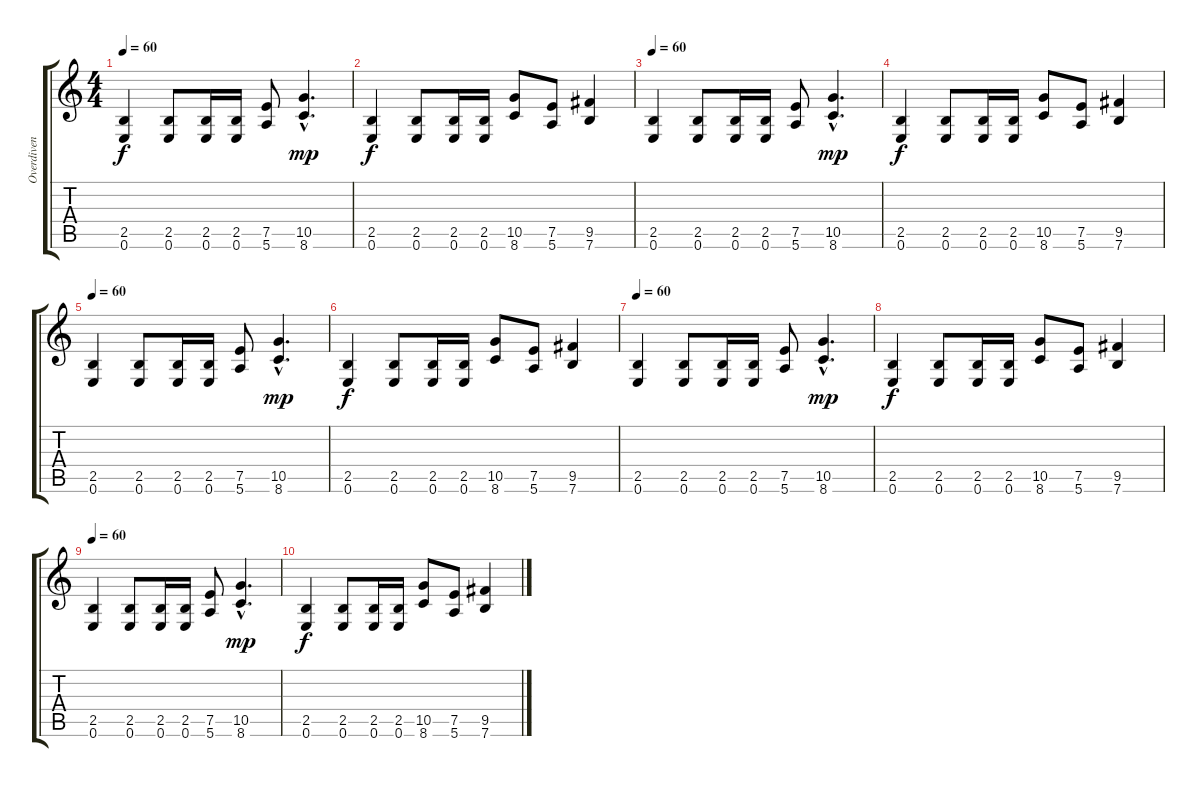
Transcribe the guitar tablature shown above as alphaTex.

\track ("Overdiven Guitar 1" "Overdiven ") {instrument overdrivenguitar}
\staff {score tabs}
\tuning (E4 B3 G3 D3 A2 E2) {hide}
\ts (4 4)
\tempo 60
\clef g2
\ks c
(2.5 0.6).4{dy f} (2.5 0.6).8 (2.5 0.6).16 (2.5 0.6).16 (7.5 5.6).8 (10.5{hac} 8.6{hac}).4{d dy mp} |
(2.5 0.6).4{dy f} (2.5 0.6).8 (2.5 0.6).16 (2.5 0.6).16 (10.5 8.6).8 (7.5 5.6).8 (9.5 7.6).4 |
\tempo 60
(2.5 0.6).4 (2.5 0.6).8 (2.5 0.6).16 (2.5 0.6).16 (7.5 5.6).8 (10.5{hac} 8.6{hac}).4{d dy mp} |
(2.5 0.6).4{dy f} (2.5 0.6).8 (2.5 0.6).16 (2.5 0.6).16 (10.5 8.6).8 (7.5 5.6).8 (9.5 7.6).4 |
\tempo 60
(2.5 0.6).4 (2.5 0.6).8 (2.5 0.6).16 (2.5 0.6).16 (7.5 5.6).8 (10.5{hac} 8.6{hac}).4{d dy mp} |
(2.5 0.6).4{dy f} (2.5 0.6).8 (2.5 0.6).16 (2.5 0.6).16 (10.5 8.6).8 (7.5 5.6).8 (9.5 7.6).4 |
\tempo 60
(2.5 0.6).4 (2.5 0.6).8 (2.5 0.6).16 (2.5 0.6).16 (7.5 5.6).8{volume 3} (10.5{hac} 8.6{hac}).4{d dy mp} |
(2.5 0.6).4{dy f} (2.5 0.6).8 (2.5 0.6).16 (2.5 0.6).16 (10.5 8.6).8 (7.5 5.6).8 (9.5 7.6).4 |
\tempo 60
(2.5 0.6).4 (2.5 0.6).8 (2.5 0.6).16 (2.5 0.6).16 (7.5 5.6).8{volume 0} (10.5{hac} 8.6{hac}).4{d dy mp} |
(2.5 0.6).4{dy f} (2.5 0.6).8 (2.5 0.6).16 (2.5 0.6).16 (10.5 8.6).8 (7.5 5.6).8 (9.5 7.6).4
